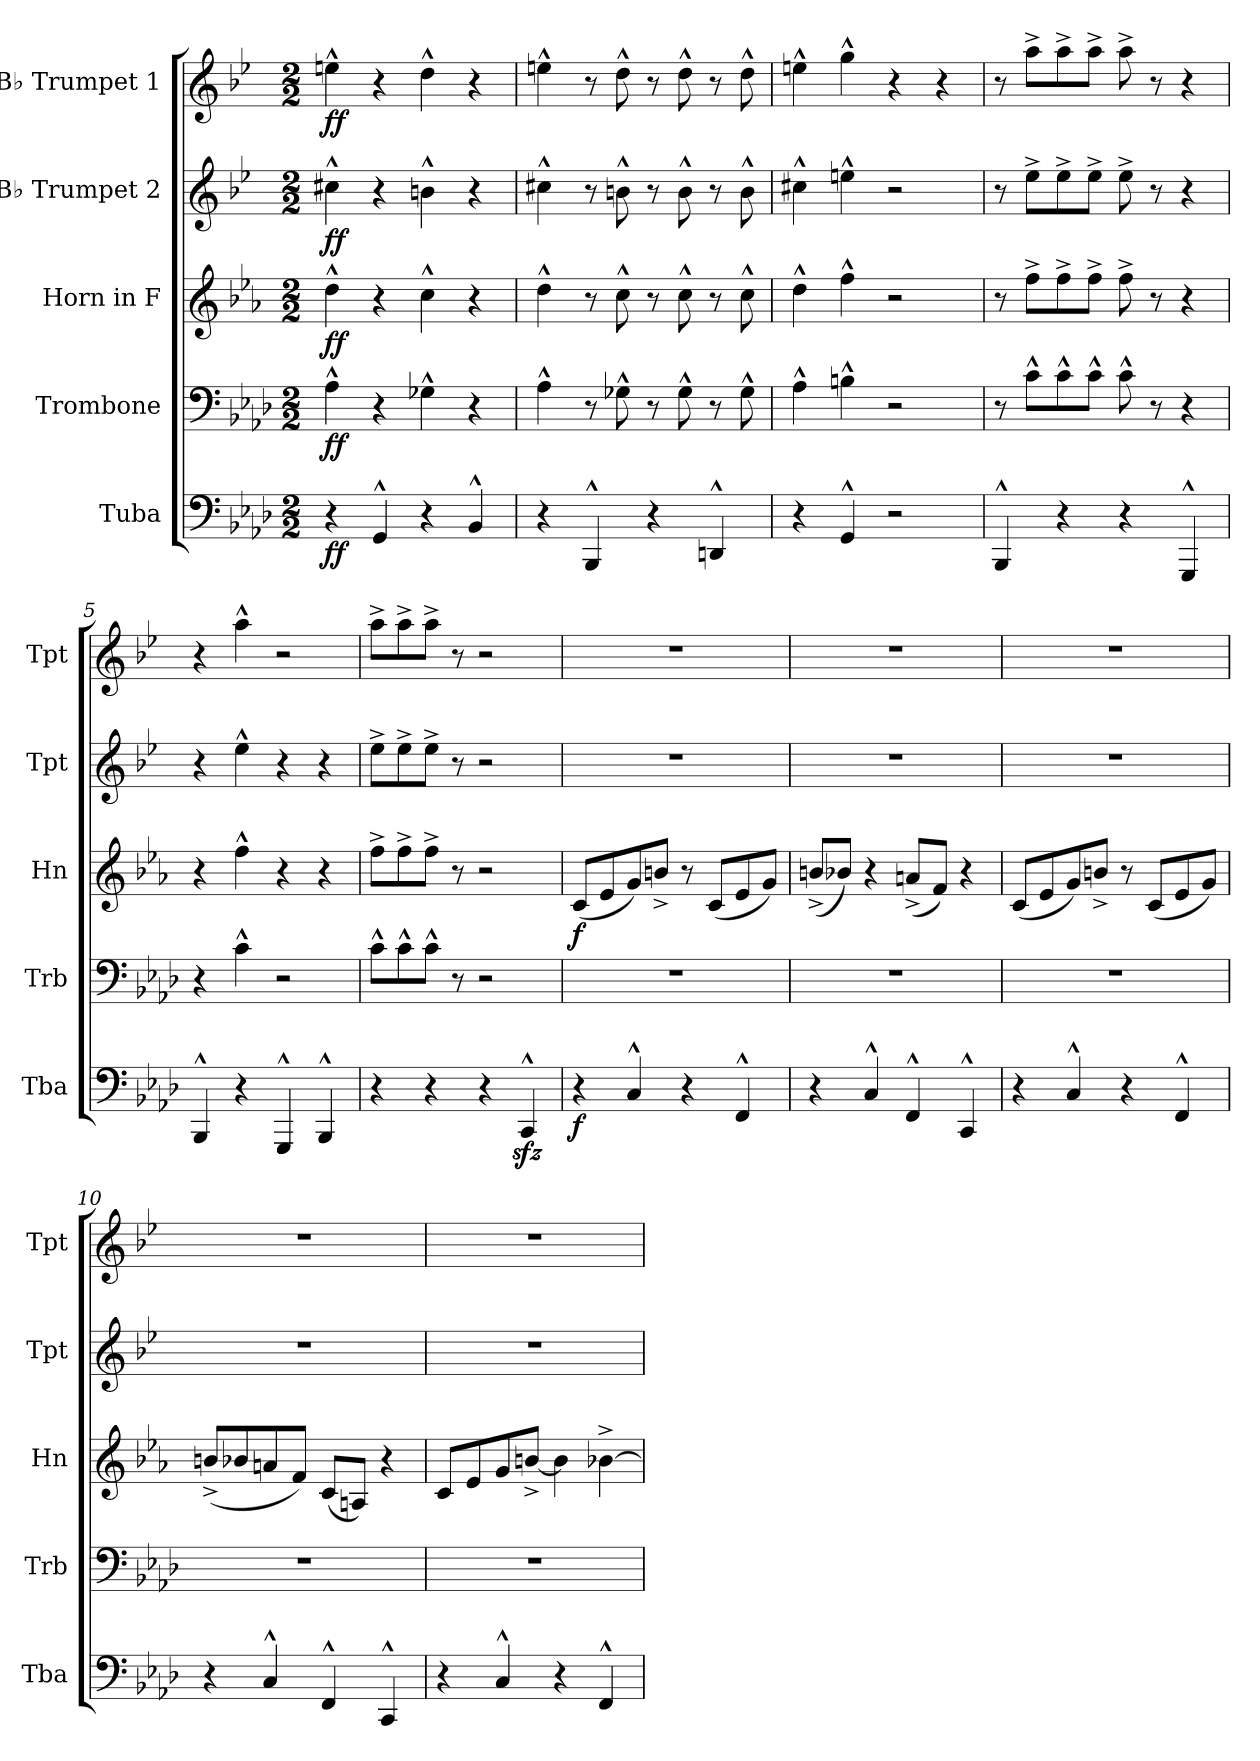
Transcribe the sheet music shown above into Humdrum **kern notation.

**kern	**dynam	**kern	**dynam	**kern	**dynam	**kern	**dynam	**kern	**dynam
*part5	*part5	*part4	*part4	*part3	*part3	*part2	*part2	*part1	*part1
*staff5	*staff5	*staff4	*staff4	*staff3	*staff3	*staff2	*staff2	*staff1	*staff1
*I"Tuba	*	*I"Trombone	*	*I"Horn in F	*	*I"B♭ Trumpet 2	*	*I"B♭ Trumpet 1	*
*I'Tba	*	*I'Trb	*	*I'Hn	*	*I'Tpt	*	*I'Tpt	*
*clefF4	*	*clefF4	*	*clefG2	*	*clefG2	*	*clefG2	*
*	*	*	*	*ITrd4c7	*	*ITrd1c2	*	*ITrd1c2	*
*k[b-e-a-d-]	*	*k[b-e-a-d-]	*	*k[b-e-a-d-]	*	*k[b-e-a-d-]	*	*k[b-e-a-d-]	*
*M2/2	*	*M2/2	*	*M2/2	*	*M2/2	*	*M2/2	*
*MM264	*	*MM264	*	*MM264	*	*MM264	*	*MM264	*
=1	=1	=1	=1	=1	=1	=1	=1	=1	=1
!	!LO:DY:b	!	!LO:DY:b	!	!LO:DY:b	!	!LO:DY:b	!	!LO:DY:b
4r	ff	4A-^^\	ff	4g^^\	ff	4bn^^\	ff	4ddn^^\	ff
4GG^^/	.	4r	.	4r	.	4r	.	4r	.
4r	.	4G-X^^\	.	4f^^\	.	4an^^\	.	4cc^^\	.
4BB-^^/	.	4r	.	4r	.	4r	.	4r	.
=2	=2	=2	=2	=2	=2	=2	=2	=2	=2
4r	.	4A-^^\	.	4g^^\	.	4bn^^\	.	4ddn^^\	.
4BBB-^^/	.	8r	.	8r	.	8r	.	8r	.
.	.	8G-X^^\	.	8f^^\	.	8an^^\	.	8cc^^\	.
4r	.	8r	.	8r	.	8r	.	8r	.
.	.	8G-^^\	.	8f^^\	.	8a^^\	.	8cc^^\	.
4DDn^^/	.	8r	.	8r	.	8r	.	8r	.
.	.	8G-^^\	.	8f^^\	.	8a^^\	.	8cc^^\	.
=3	=3	=3	=3	=3	=3	=3	=3	=3	=3
4r	.	4A-^^\	.	4g^^\	.	4bn^^\	.	4ddn^^\	.
4GG^^/	.	4Bn^^\	.	4b-^^\	.	4ddn^^\	.	4ff^^\	.
2r	.	2r	.	2r	.	2r	.	4r	.
.	.	.	.	.	.	.	.	4r	.
=4	=4	=4	=4	=4	=4	=4	=4	=4	=4
4BBB-^^/	.	8r	.	8r	.	8r	.	8r	.
.	.	8c^^\L	.	8b-^\L	.	8dd-^\L	.	8gg^\L	.
4r	.	8c^^\	.	8b-^\	.	8dd-^\	.	8gg^\	.
.	.	8c^^\J	.	8b-^\J	.	8dd-^\J	.	8gg^\J	.
4r	.	8c^^\	.	8b-^\	.	8dd-^\	.	8gg^\	.
.	.	8r	.	8r	.	8r	.	8r	.
4GGG^^/	.	4r	.	4r	.	4r	.	4r	.
=5	=5	=5	=5	=5	=5	=5	=5	=5	=5
4BBB-^^/	.	4r	.	4r	.	4r	.	4r	.
4r	.	4c^^\	.	4b-^^\	.	4dd-^^\	.	4gg^^\	.
4GGG^^/	.	2r	.	4r	.	4r	.	2r	.
4BBB-^^/	.	.	.	4r	.	4r	.	.	.
!!LO:LB:g=z
=6	=6	=6	=6	=6	=6	=6	=6	=6	=6
4r	.	8c^^\L	.	8b-^\L	.	8dd-^\L	.	8gg^\L	.
.	.	8c^^\	.	8b-^\	.	8dd-^\	.	8gg^\	.
4r	.	8c^^\J	.	8b-^\J	.	8dd-^\J	.	8gg^\J	.
.	.	8r	.	8r	.	8r	.	8r	.
4r	.	2r	.	2r	.	2r	.	2r	.
4CCzz<^^/	.	.	.	.	.	.	.	.	.
=7	=7	=7	=7	=7	=7	=7	=7	=7	=7
!	!LO:DY:b	!	!	!	!LO:DY:b	!	!	!	!
4r	f	1r	.	(<8F/L	f	1r	.	1r	.
.	.	.	.	8A-/	.	.	.	.	.
4C^^/	.	.	.	8c/)	.	.	.	.	.
.	.	.	.	8en^/J	.	.	.	.	.
4r	.	.	.	8r	.	.	.	.	.
.	.	.	.	(<8F/L	.	.	.	.	.
4FF^^/	.	.	.	8A-/	.	.	.	.	.
.	.	.	.	8c/J)	.	.	.	.	.
=8	=8	=8	=8	=8	=8	=8	=8	=8	=8
4r	.	1r	.	(<8en^/L	.	1r	.	1r	.
.	.	.	.	8e-X/J)	.	.	.	.	.
4C^^/	.	.	.	4r	.	.	.	.	.
4FF^^/	.	.	.	(<8dn^/L	.	.	.	.	.
.	.	.	.	8B-/J)	.	.	.	.	.
4CC^^/	.	.	.	4r	.	.	.	.	.
=9	=9	=9	=9	=9	=9	=9	=9	=9	=9
4r	.	1r	.	(<8F/L	.	1r	.	1r	.
.	.	.	.	8A-/	.	.	.	.	.
4C^^/	.	.	.	8c/)	.	.	.	.	.
.	.	.	.	8en^/J	.	.	.	.	.
4r	.	.	.	8r	.	.	.	.	.
.	.	.	.	(<8F/L	.	.	.	.	.
4FF^^/	.	.	.	8A-/	.	.	.	.	.
.	.	.	.	8c/J)	.	.	.	.	.
=10	=10	=10	=10	=10	=10	=10	=10	=10	=10
4r	.	1r	.	(<8en^/L	.	1r	.	1r	.
.	.	.	.	8e-X/	.	.	.	.	.
4C^^/	.	.	.	8dn/	.	.	.	.	.
.	.	.	.	8B-/J)	.	.	.	.	.
4FF^^/	.	.	.	(<8F/L	.	.	.	.	.
.	.	.	.	8Dn/J)	.	.	.	.	.
4CC^^/	.	.	.	4r	.	.	.	.	.
!!LO:PB:g=z
=11	=11	=11	=11	=11	=11	=11	=11	=11	=11
4r	.	1r	.	8F/L	.	1r	.	1r	.
.	.	.	.	8A-/	.	.	.	.	.
4C^^/	.	.	.	8c/	.	.	.	.	.
.	.	.	.	[8en^/J	.	.	.	.	.
4r	.	.	.	4e\]	.	.	.	.	.
4FF^^/	.	.	.	[4e-X^\	.	.	.	.	.
=	=	=	=	=	=	=	=	=	=
*-	*-	*-	*-	*-	*-	*-	*-	*-	*-
